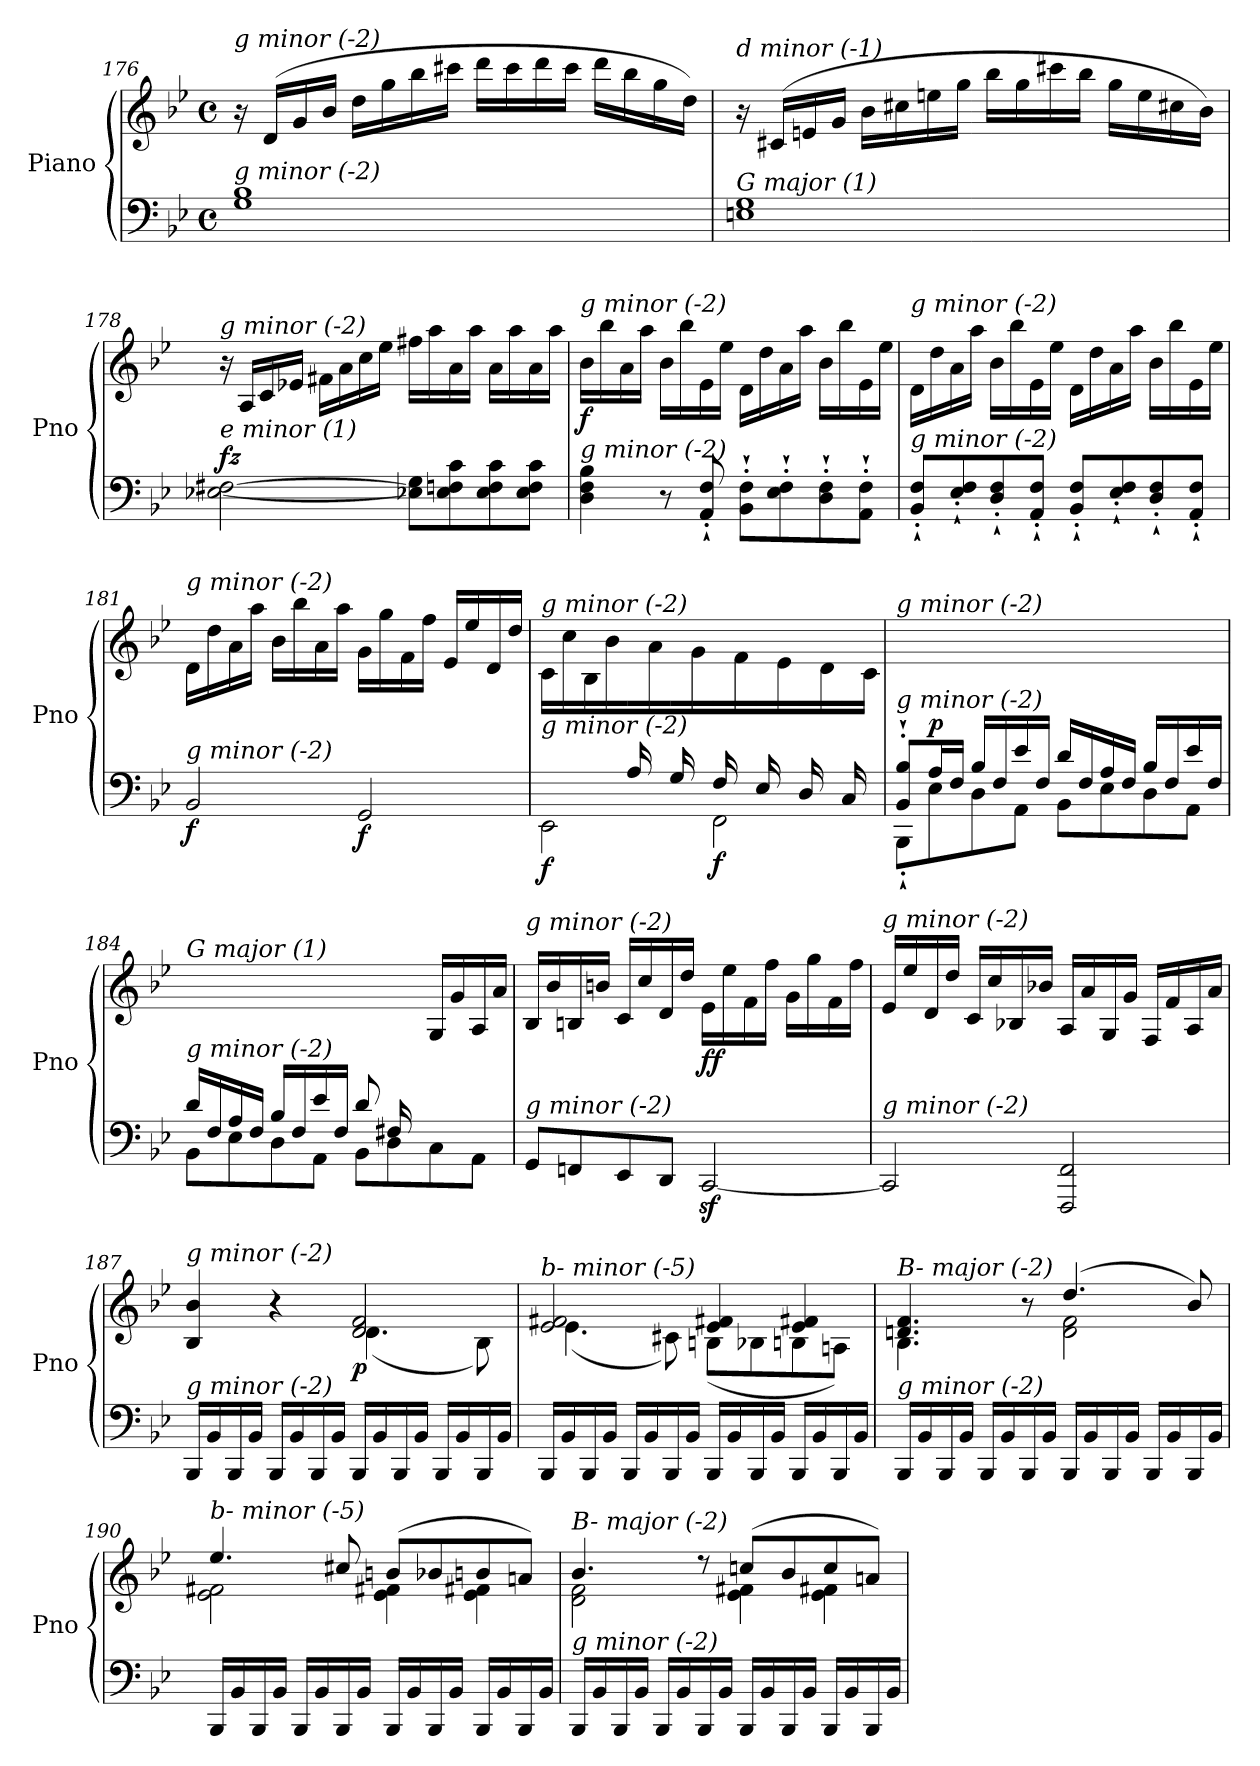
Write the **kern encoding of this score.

**kern	**kern	**dynam
*part1	*part1	*part1
*staff2	*staff1	*staff1/2
*I"Piano	*	*
*I'Pno	*	*
!!LO:LB:g=z
*clefF4	*clefG2	*
*k[b-e-]	*k[b-e-]	*
*M4/4	*M4/4	*
*met(c)	*met(c)	*
=176	=176	=176
!	!LO:TX:i:t=g minor (-2)	!
!LO:TX:i:t=g minor (-2)	!	!
1G 1B-	16r	.
.	(>16d/LL	.
.	16g/	.
.	16b-/JJ	.
.	16dd\LL	.
.	16gg\	.
.	16bb-\	.
.	16ccc#X\JJ	.
.	16ddd\LL	.
.	16ccc#\	.
.	16ddd\	.
.	16ccc#\JJ	.
.	16ddd\LL	.
.	16bb-\	.
.	16gg\	.
.	16dd\JJ)	.
!!LO:LB:g=z
=177	=177	=177
!	!LO:TX:i:t=d minor (-1)	!
!LO:TX:i:t=G major (1)	!	!
1En 1G	16r	.
.	(>16c#Xi/LL	.
.	16en/	.
.	16g/JJ	.
.	16b-\LL	.
.	16cc#Xi\	.
.	16een\	.
.	16gg\JJ	.
.	16bb-\LL	.
.	16gg\	.
.	16ccc#Xi\	.
.	16bb-\JJ	.
.	16gg\LL	.
.	16ee\	.
.	16cc#Xi\	.
.	16b-\JJ)	.
=178	=178	=178
!	!LO:TX:i:t=g minor (-2)	!
!LO:TX:i:t=e minor (1)	!	!
!	!	!LO:DY:a=2
[2E-X\ [2F#Xi\	16r	fz
.	16A/LL	.
.	16c/	.
.	16e-X/JJ	.
.	16f#Xi\LL	.
.	16a\	.
.	16cc\	.
.	16ee-\JJ	.
8E-X\] 8G-\]L	16ff#Xi\LL	.
.	16aa\	.
8E-\ 8F\ 8c\	16a\	.
.	16aa\JJ	.
8E-\ 8F\ 8c\	16a\LL	.
.	16aa\	.
8E-\ 8F\ 8c\J	16a\	.
.	16aa\JJ	.
!!LO:LB:g=z
=179	=179	=179
!	!LO:TX:i:t=g minor (-2)	!
!LO:TX:i:t=g minor (-2)	!	!
!	!	!LO:DY:b
4D\ 4F\ 4B-\	16b-\LL	f
.	16bb-\	.
.	16a\	.
.	16aa\JJ	.
8r	16b-\LL	.
.	16bb-\	.
8AA/'` 8F/'`	16e-\	.
.	16ee-\JJ	.
8BB-\'` 8F\'`L	16d\LL	.
.	16dd\	.
8E-\'` 8F\'`	16a\	.
.	16aa\JJ	.
8D\'` 8F\'`	16b-\LL	.
.	16bb-\	.
8AA\'` 8F\'`J	16e-\	.
.	16ee-\JJ	.
!!LO:LB:g=z
=180	=180	=180
!	!LO:TX:i:t=g minor (-2)	!
!LO:TX:i:t=g minor (-2)	!	!
8BB-/'` 8F/'`L	16d\LL	.
.	16dd\	.
8E-/'` 8F/'`	16a\	.
.	16aa\JJ	.
8D/'` 8F/'`	16b-\LL	.
.	16bb-\	.
8AA/'` 8F/'`J	16e-\	.
.	16ee-\JJ	.
8BB-/'` 8F/'`L	16d\LL	.
.	16dd\	.
8E-/'` 8F/'`	16a\	.
.	16aa\JJ	.
8D/'` 8F/'`	16b-\LL	.
.	16bb-\	.
8AA/'` 8F/'`J	16e-\	.
.	16ee-\JJ	.
=181	=181	=181
!	!LO:TX:i:t=g minor (-2)	!
!LO:TX:i:t=g minor (-2)	!	!
!	!	!LO:DY:b=2
2BB-/	16d\LL	f
.	16dd\	.
.	16a\	.
.	16aa\JJ	.
.	16b-\LL	.
.	16bb-\	.
.	16a\	.
.	16aa\JJ	.
!	!	!LO:DY:b=2
2GG/	16g\LL	f
.	16gg\	.
.	16f\	.
.	16ff\JJ	.
.	16e-/LL	.
.	16ee-/	.
.	16d/	.
.	16dd/JJ	.
=182	=182	=182
*^	*	*
!	!	!LO:TX:i:t=g minor (-2)	!
!LO:TX:i:t=g minor (-2)	!	!	!
!	!	!	!LO:DY:b=2
4ryy	2EE-\	16c/LL	f
.	.	16cc/	.
.	.	16B-/	.
.	.	16b-/JJ	.
16A/LL	.	16ryy	.
16ryy	.	16a\	.
16G/	.	16ryy	.
16ryy	.	16g\JJ	.
!	!	!	!LO:DY:b=2
16F/LL	2FF\	16ryy	f
16ryy	.	16f\	.
16E-/	.	16ryy	.
16ryy	.	16e-\JJ	.
16D/LL	.	16ryy	.
16ryy	.	16d\	.
16C/	.	16ryy	.
16ryy	.	16c\JJ	.
!!LO:PB:g=z
=183	=183	=183	=183
!	!	!LO:TX:i:t=g minor (-2)	!
!LO:TX:i:t=g minor (-2)	!	!	!
8BB-/'` 8B-/'`L	8BBB-'`\L	1ryy	.
!	!	!	!LO:DY:a=2
16A/L	8E-\	.	p
16F/JJ	.	.	.
16B-/LL	8D\	.	.
16F/	.	.	.
16e-/	8AA\J	.	.
16F/JJ	.	.	.
16d/LL	8BB-\L	.	.
16F/	.	.	.
16A/	8E-\	.	.
16F/JJ	.	.	.
16B-/LL	8D\	.	.
16F/	.	.	.
16e-/	8AA\J	.	.
16F/JJ	.	.	.
=184	=184	=184	=184
!	!	!LO:TX:i:t=G major (1)	!
!LO:TX:i:t=g minor (-2)	!	!	!
!	!	!	!LO:DY:b
16d/LL	8BB-\L	2ryy	other-dynamics
16F/	.	.	.
16A/	8E-\	.	.
16F/JJ	.	.	.
16B-/LL	8D\	.	.
16F/	.	.	.
16e-/	8AA\J	.	.
16F/JJ	.	.	.
8d/L	8BB-\L	8.ryy	.
16F#X/L	8D\	.	.
4ryy	.	16f#X\JJ	.
.	8C\	16G/LL	.
.	.	16g/	.
.	8AA\J	16A/	.
16ryy	.	16a/JJ	.
*v	*v	*	*
!!LO:LB:g=z
=185	=185	=185
!	!LO:TX:i:t=g minor (-2)	!
!LO:TX:i:t=g minor (-2)	!	!
8GG/L	16B-/LL	.
.	16b-/	.
8FFn/	16Bn/	.
.	16bn/JJ	.
8EE-/	16c/LL	.
.	16cc/	.
8DD/J	16d/	.
.	16dd/JJ	.
!	!	!LO:DY:b
[2CCz</	16e-\LL	ff
.	16ee-\	.
.	16f\	.
.	16ff\JJ	.
.	16g\LL	.
.	16gg\	.
.	16f\	.
.	16ff\JJ	.
!!LO:LB:g=z
=186	=186	=186
!	!LO:TX:i:t=g minor (-2)	!
!LO:TX:i:t=g minor (-2)	!	!
2CC/]	16e-/LL	.
.	16ee-/	.
.	16d/	.
.	16dd/JJ	.
.	16c/LL	.
.	16cc/	.
.	16B-X/	.
.	16b-X/JJ	.
2FFF/ 2FF/	16A/LL	.
.	16a/	.
.	16G/	.
.	16g/JJ	.
.	16F/LL	.
.	16f/	.
.	16A/	.
.	16a/JJ	.
=187	=187	=187
*^	*^	*
!	!	!LO:TX:i:t=g minor (-2)	!	!
!LO:TX:i:t=g minor (-2)	!	!	!	!
2ryy	16BBB-/LL	4B-/ 4b-/	2ryy	.
.	16BB-/	.	.	.
.	16BBB-/	.	.	.
.	16BB-/JJ	.	.	.
.	16BBB-/LL	4r	.	.
.	16BB-/	.	.	.
.	16BBB-/	.	.	.
.	16BB-/JJ	.	.	.
!	!	!	!	!LO:DY:b
2ryy	16BBB-/LL	2d/ 2f/	(<4.d\	p
.	16BB-/	.	.	.
.	16BBB-/	.	.	.
.	16BB-/JJ	.	.	.
.	16BBB-/LL	.	.	.
.	16BB-/	.	.	.
.	16BBB-/	.	8B-\)	.
.	16BB-/JJ	.	.	.
!!LO:LB:g=z	!!
=188	=188	=188	=188	=188
!	!	!LO:TX:i:t=b- minor (-5)	!	!
!LO:TX:i:t=g minor (-2)	!	!	!	!
*v	*v	*	*	*
16BBB-/LL	2e-/ 2f#Xi/	(<4.e-\	.
16BB-/	.	.	.
16BBB-/	.	.	.
16BB-/JJ	.	.	.
16BBB-/LL	.	.	.
16BB-/	.	.	.
16BBB-/	.	8c#Xi\)	.
16BB-/JJ	.	.	.
16BBB-/LL	4e-/ 4f#Xi/	(<8Bni\L	.
16BB-/	.	.	.
16BBB-/	.	8B-\	.
16BB-/JJ	.	.	.
16BBB-/LL	4e-/ 4f#Xi/	8Bni\	.
16BB-/	.	.	.
16BBB-/	.	8An\J)	.
16BB-/JJ	.	.	.
!!LO:LB:g=z	!!
=189	=189	=189	=189
*^	*	*	*
!	!	!LO:TX:i:t=B- major (-2)	!	!
!LO:TX:i:t=g minor (-2)	!	!	!	!
4.ryy	16BBB-/LL	4.dn/ 4.f/	4.B-\	.
.	16BB-/	.	.	.
.	16BBB-/	.	.	.
.	16BB-/JJ	.	.	.
.	16BBB-/LL	.	.	.
.	16BB-/	.	.	.
8ryy	16BBB-/	8r	8ryy	.
.	16BB-/JJ	.	.	.
2ryy	16BBB-/LL	(>4.dd/	2d\ 2f\	.
.	16BB-/	.	.	.
.	16BBB-/	.	.	.
.	16BB-/JJ	.	.	.
.	16BBB-/LL	.	.	.
.	16BB-/	.	.	.
.	16BBB-/	8b-/)	.	.
.	16BB-/JJ	.	.	.
=190	=190	=190	=190	=190
!	!	!LO:TX:i:t=b- minor (-5)	!	!
!LO:TX:i:t=g minor (-2)	!	!	!	!
*v	*v	*	*	*
16BBB-/LL	4.ee-/	2e-\ 2f#Xi\	.
16BB-/	.	.	.
16BBB-/	.	.	.
16BB-/JJ	.	.	.
16BBB-/LL	.	.	.
16BB-/	.	.	.
16BBB-/	8cc#Xi/	.	.
16BB-/JJ	.	.	.
!	!	!	!LO:DY:b
16BBB-/LL	(>8bni/L	4e-\ 4f#Xi\	other-dynamics
16BB-/	.	.	.
16BBB-/	8b-/	.	.
16BB-/JJ	.	.	.
16BBB-/LL	8bni/	4e-\ 4f#Xi\	.
16BB-/	.	.	.
16BBB-/	8an/J)	.	.
16BB-/JJ	.	.	.
!!LO:LB:g=z	!!
=191	=191	=191	=191
!	!LO:TX:i:t=B- major (-2)	!	!
!LO:TX:i:t=g minor (-2)	!	!	!
16BBB-/LL	4.b-/	2d\ 2f\	.
16BB-/	.	.	.
16BBB-/	.	.	.
16BB-/JJ	.	.	.
16BBB-/LL	.	.	.
16BB-/	.	.	.
16BBB-/	8r	.	.
16BB-/JJ	.	.	.
16BBB-/LL	(>8ccn/L	4e-\ 4f#Xi\	.
16BB-/	.	.	.
16BBB-/	8b-/	.	.
16BB-/JJ	.	.	.
16BBB-/LL	8cc/	4e-\ 4f#Xi\	.
16BB-/	.	.	.
16BBB-/	8an/J)	.	.
16BB-/JJ	.	.	.
*	*v	*v	*
=	=	=
*-	*-	*-
